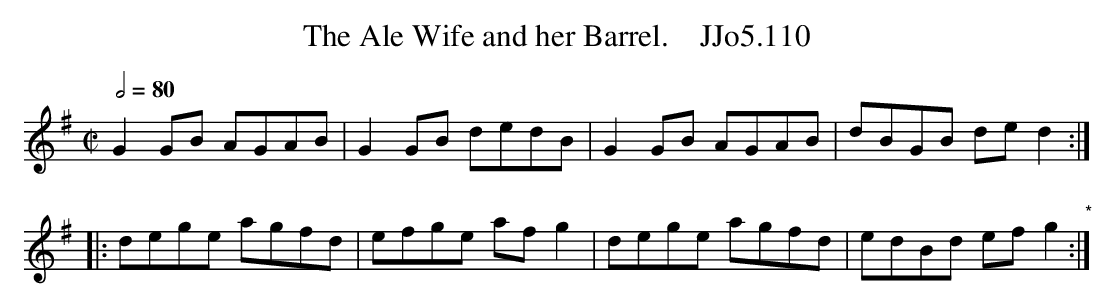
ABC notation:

X:1
T:Ale Wife and her Barrel.    JJo5.110, The
Q:1/2=80
M:C|
L:1/8
K:G
G2 GB AGAB|G2 GB dedB|G2 GB AGAB|dBGB de d2 :|
|: dege agfd|efge af g2|dege agfd|edBd ef g2 "*" :|
